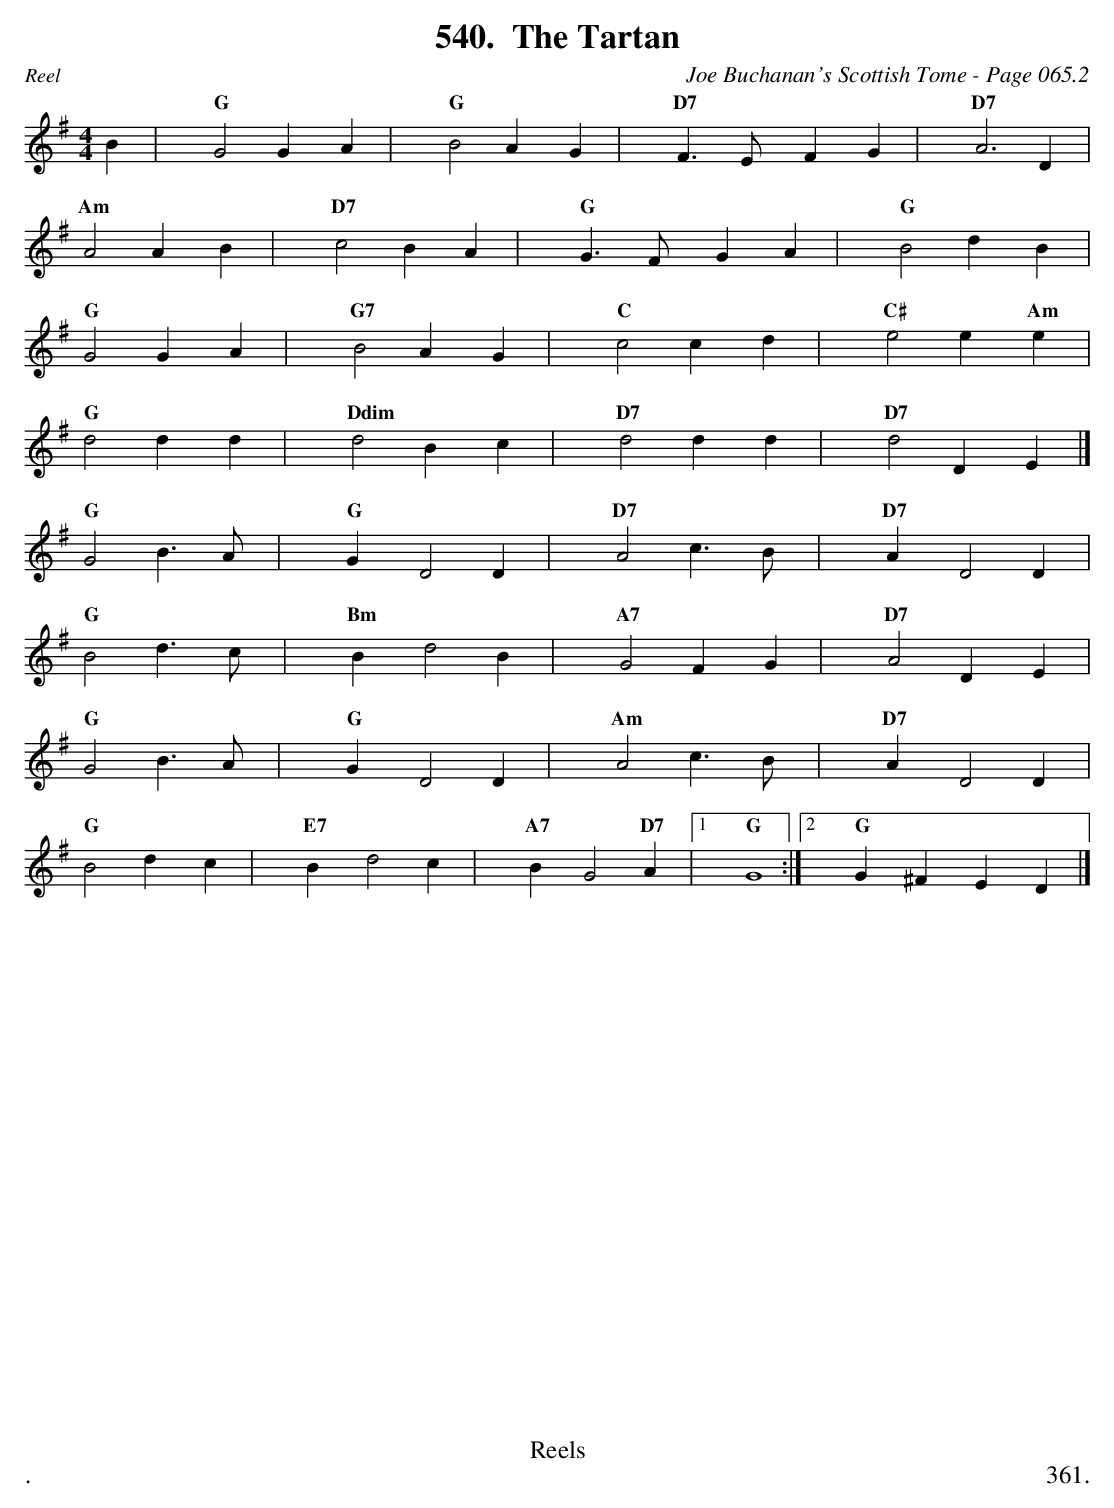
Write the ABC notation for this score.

X:1
T:Tartan, The
C:Joe Buchanan's Scottish Tome - Page 065.2
L:1/4
M:4/4
K:G
B | "G"G2 G A | "G"B2 A G |"D7" F> E F G | "D7" A3D |
"Am"A2 A B |"D7"c2 B A | "G"G> F G A |"G"B2 d B |
"G"G2 G A |"G7"B2 A G |"C"c2 c d |"C#"e2 e "Am"e |
"G"d2 d d |"Ddim"d2 B c |"D7"d2 d d |"D7"d2 D E |]
"G"G2 B> A |"G" G D2D |"D7"A2 c> B |"D7" A D2 D |
"G"B2 d >c | "Bm"B d2 B |"A7" G2 F G |"D7"A2 D E |
"G"G2 B> A |"G" G D2D | "Am"A2 c> B |"D7" A D2D |
"G" B2 d c |"E7" B d2 c |"A7" B G2 "D7"A |1"G" G4 :|2"G" G^FED |]
